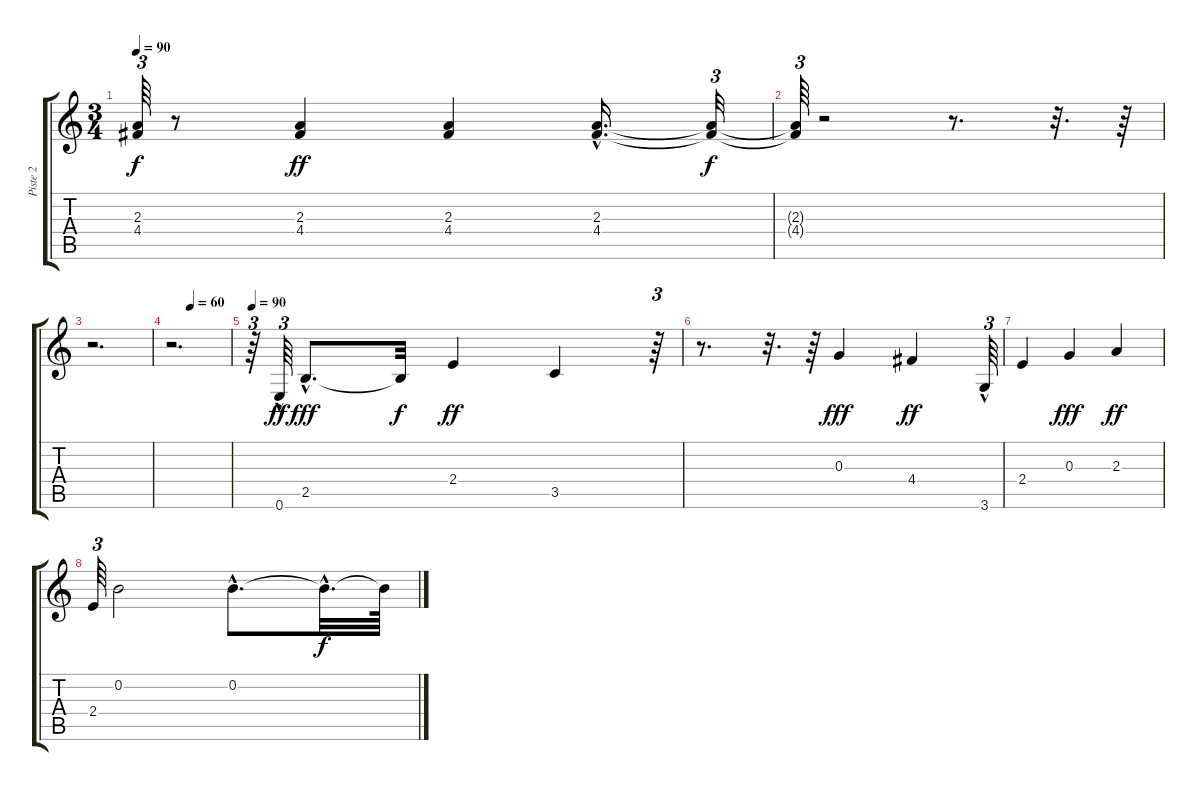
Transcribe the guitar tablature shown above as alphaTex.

\track ("Piste 2" "Piste 2") {instrument acousticguitarnylon}
\staff {score tabs}
\tuning (E4 B3 G3 D3 A2 E2) {hide}
\ts (3 4)
\tempo 90
\clef g2
\ks c
(2.3{t} 4.4{t}).64{tu (3 2) dy f} r.8 (2.3 4.4).4{dy ff} (2.3 4.4).4 (2.3{hac} 4.4{hac}).16{d} (2.3{t} 4.4{t}).32{tu (3 2) dy f} |
(2.3{t} 4.4{t}).64{tu (3 2)} r.2 r.8{d} r.32{d} r.64 |
r.2{d} |
\tempo (60 0.3333333333333333)
r.2{d} |
\tempo 90
r.64{tu (3 2)} 0.6{hac}.64{tu (3 2) dy ff} 2.5{hac}.8{d dy fff} 2.5{t}.32{dy f} 2.4.4{dy ff} 3.5.4 r.64{tu (3 2)} |
r.8{d} r.32{d} r.64 0.3.4{dy fff} 4.4.4{dy ff} 3.6{hac}.64{tu (3 2)} |
2.4.4 0.3.4{dy fff} 2.3.4{dy ff} |
2.4.64{tu (3 2)} 0.2.2 0.2{hac}.8{d} 0.2{hac t}.32{d dy f} 0.2{t}.64
